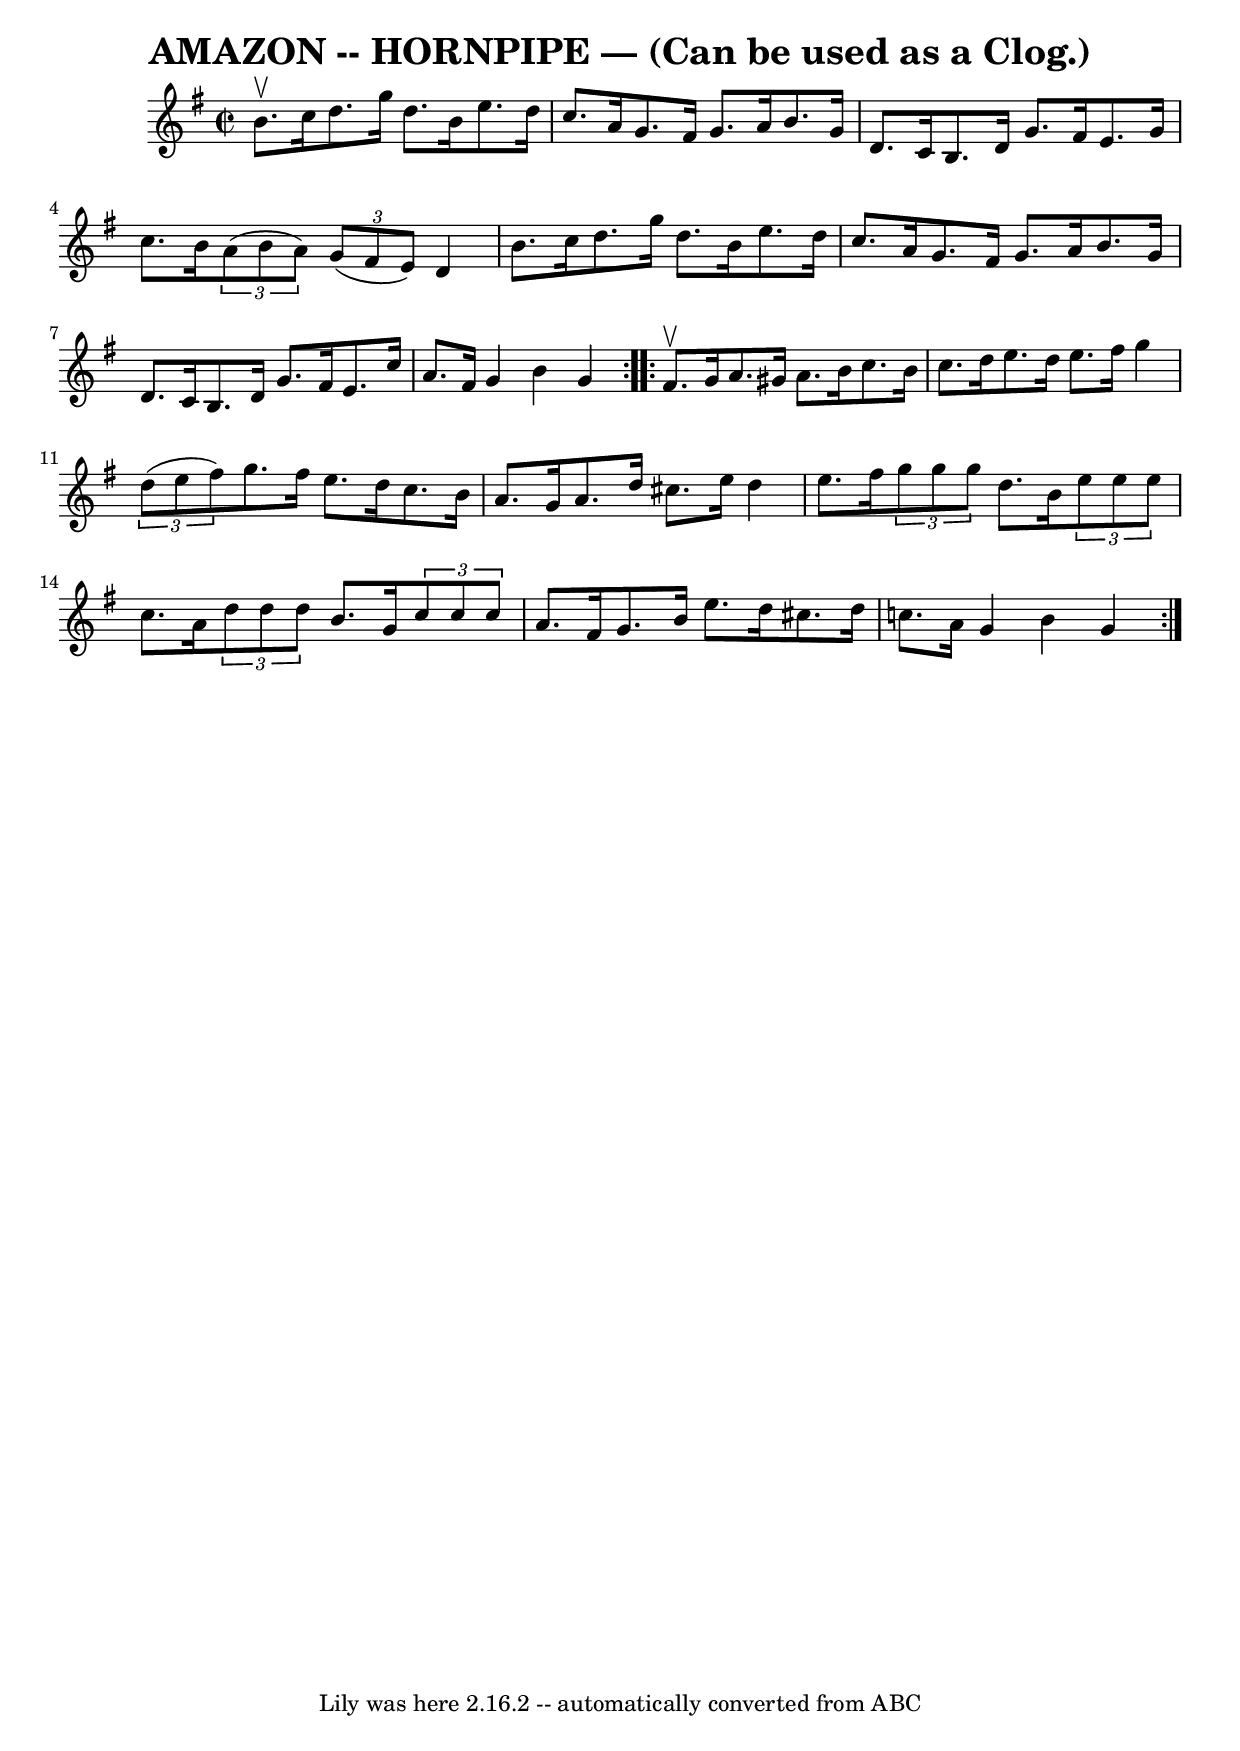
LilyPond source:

\version "2.7.40"
\include "Mammoth.ily"
\header {
	book = "Ryan's Mammoth Collection of Fiddle Tunes"
	crossRefNumber = "1"
	footnotes = ""
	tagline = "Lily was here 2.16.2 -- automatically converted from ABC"
	title = "AMAZON -- HORNPIPE — (Can be used as a Clog.)"
}
voicedefault =  {
\set Score.defaultBarType = "empty"

\repeat volta 2 {
\override Staff.TimeSignature #'style = #'C
 \time 2/2 \key g \major b'8.^\upbow c''16        |
 d''8.    
g''16 d''8. b'16 e''8. d''16 c''8. a'16    |
 g'8.    
fis'16 g'8. a'16 b'8. g'16 d'8. c'16    |
 b8.    
d'16 g'8. fis'16 e'8. g'16 c''8. b'16    |
   
\times 2/3 { a'8 (b'8 a'8) }   \times 2/3 { g'8 (fis'8 e'8  
-) } d'4 b'8. c''16    |
     |
 d''8. g''16 d''8.  
 b'16 e''8. d''16 c''8. a'16    |
 g'8. fis'16 g'8.  
 a'16 b'8. g'16 d'8. c'16    |
 b8. d'16 g'8.    
fis'16 e'8. c''16 a'8. fis'16    |
 g'4 b'4 g'4    }  
   \repeat volta 2 { fis'8.^\upbow g'16        |
 a'8. gis'16   
 a'8. b'16 c''8. b'16 c''8. d''16    |
 e''8. d''16   
 e''8. fis''16 g''4    \times 2/3 { d''8 (e''8 fis''8) }   
|
 g''8. fis''16 e''8. d''16 c''8. b'16 a'8. g'16  
  |
 a'8. d''16 cis''8. e''16 d''4 e''8. fis''16    
|
     |
   \times 2/3 { g''8 g''8 g''8  } d''8. b'16  
  \times 2/3 { e''8 e''8 e''8  } c''8. a'16    |
   
\times 2/3 { d''8 d''8 d''8  } b'8. g'16    \times 2/3 { c''8    
c''8 c''8  } a'8. fis'16    |
 g'8. b'16 e''8. d''16   
 cis''8. d''16 c''!8. a'16    |
 g'4 b'4 g'4    }   
}

\score{
    <<

	\context Staff="default"
	{
	    \voicedefault 
	}

    >>
	\layout {
	}
	\midi {}
}
